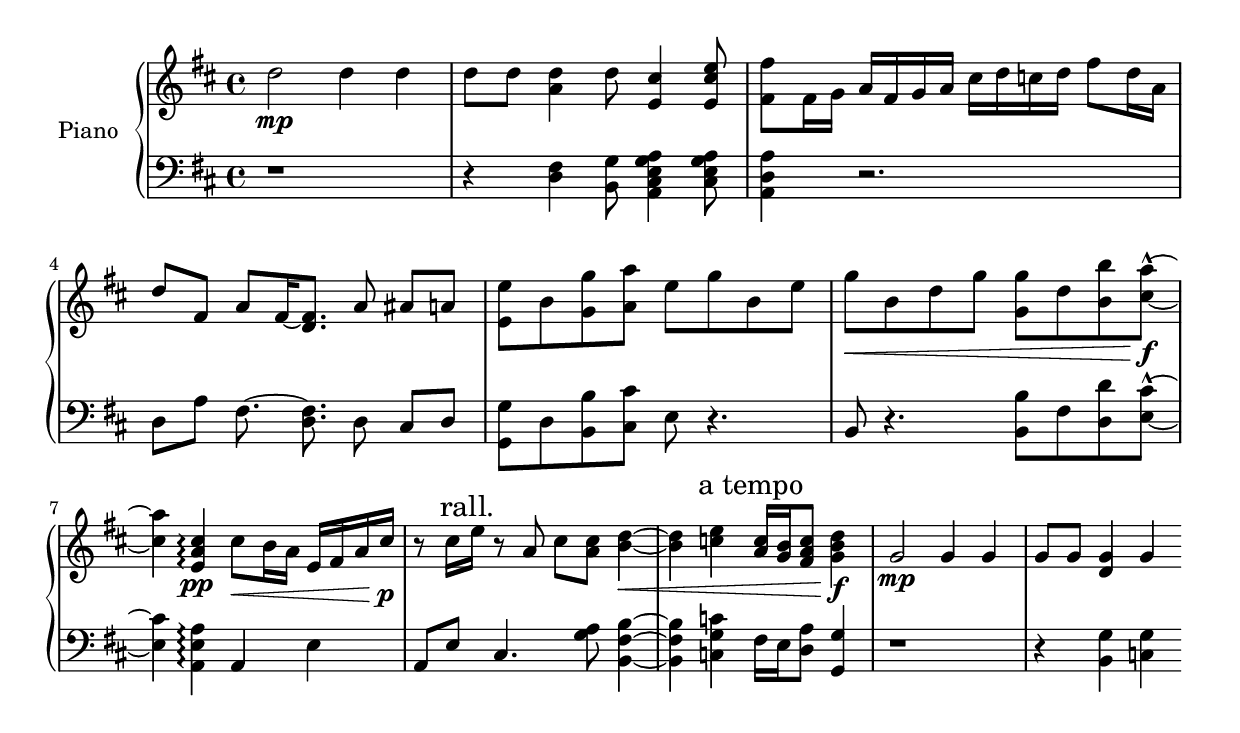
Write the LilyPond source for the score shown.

\version "2.18.2"
\include "articulate.ly"
\header { 
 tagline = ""  % removed 
} 
upper = \relative c' {
  \clef treble
  \key d \major
  \time 4/4
  d'2\mp d4 d4 | d8 d8 <d a>4 d8 <cis e,>4 <e, cis' e>8 |
  <fis fis'>8 fis16 g a fis g a cis d c d fis8 d16 a |
  d8 fis, a fis16~ <fis d>8. a8\noBeam ais a |
  <e e'>8 b' <g g'> <a a'> e' g b, e |
  g\< b, d g <g, g'> d' <b' b,> <cis,~ a'~-^>\!\f |
  <cis a'>4 <e, a cis>4\arpeggio\pp cis'8\< b16 a e fis a cis\!\p |
  r8 cis16\mark "rall." e  r8 a, cis <a cis> <b~ d~>4\< |
  <b d>4 <c e>4\mark "a tempo" <a c>16 <g b> <fis a c>8 <g b d>4\!\f |
  g2\mp g4 g | g8 g <d g>4 g
  }
lower = \relative c {
  \clef bass
  \key d \major
  \time 4/4
  r1 | r4 <fis d>4 <b, g'>8 <a cis e g a>4 <cis e g a>8 |
  <a d a'>4 r2. |
  d8 a' fis8.~\noBeam <d fis>8.\noBeam d8\noBeam cis d |
  <g g,> d <b b'> <cis cis'> e r4. |
  b8 r4. <b' b,>8 fis <d' d,> <e,~-^ cis'~> |
  <e cis'>4 <a, e' a>4\arpeggio a e' |
  a,8 e' cis4. <g' a>8 <b~ fis~ b,~>4 |
  <b, fis' b>4 <c g' c>4 fis16 e <d a'>8 <g, g'>4 |
  r1 | r4 <b g'> <g' c,>
  }
\score {
 %\articulate <<
  \new PianoStaff \with { instrumentName = #"Piano" }
  <<
    \new Staff = "upper" \upper
    \new Staff = "lower" \lower
  >>
  %>>
  \layout { }
  \midi { }
}